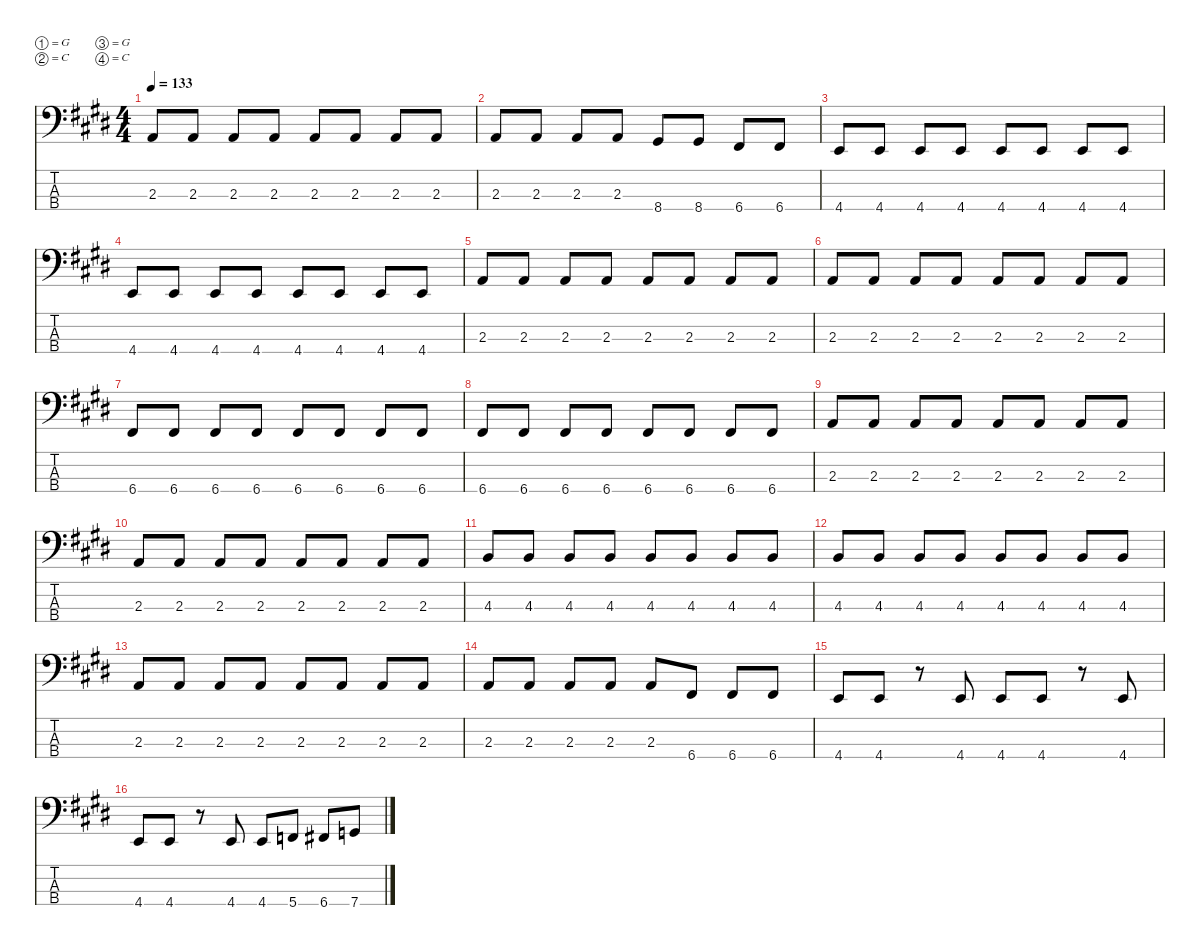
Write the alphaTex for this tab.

\defaultSystemsLayout 4
\hideDynamics
\bracketExtendMode nobrackets
\singleTrackTrackNamePolicy hidden
\multiTrackTrackNamePolicy hidden
\firstSystemTrackNameMode fullname
\firstSystemTrackNameOrientation horizontal
\otherSystemsTrackNameOrientation horizontal
\track ("Brian Waddell" "el.bs.") {instrument electricbasspick}
\staff {score tabs}
\tuning (G2 C2 G1 C1)
\ts (4 4)
\tempo 133
\clef f4
\ks e
2.3{acc forcenatural}.8{dy f beam Up} 2.3{acc forcenatural}.8{beam Up} 2.3{acc forcenatural}.8{beam Up} 2.3{acc forcenatural}.8{beam Up} 2.3{acc forcenatural}.8{beam Up} 2.3{acc forcenatural}.8{beam Up} 2.3{acc forcenatural}.8{beam Up} 2.3{acc forcenatural}.8{beam Up} |
2.3{acc forcenatural}.8{beam Up} 2.3{acc forcenatural}.8{beam Up} 2.3{acc forcenatural}.8{beam Up} 2.3{acc forcenatural}.8{beam Up} 8.4{acc #}.8{beam Up} 8.4{acc #}.8{beam Up} 6.4{acc #}.8{beam Up} 6.4{acc #}.8{beam Up} |
4.4{acc forcenatural}.8{beam Up} 4.4{acc forcenatural}.8{beam Up} 4.4{acc forcenatural}.8{beam Up} 4.4{acc forcenatural}.8{beam Up} 4.4{acc forcenatural}.8{beam Up} 4.4{acc forcenatural}.8{beam Up} 4.4{acc forcenatural}.8{beam Up} 4.4{acc forcenatural}.8{beam Up} |
4.4{acc forcenatural}.8{beam Up} 4.4{acc forcenatural}.8{beam Up} 4.4{acc forcenatural}.8{beam Up} 4.4{acc forcenatural}.8{beam Up} 4.4{acc forcenatural}.8{beam Up} 4.4{acc forcenatural}.8{beam Up} 4.4{acc forcenatural}.8{beam Up} 4.4{acc forcenatural}.8{beam Up} |
2.3{acc forcenatural}.8{beam Up} 2.3{acc forcenatural}.8{beam Up} 2.3{acc forcenatural}.8{beam Up} 2.3{acc forcenatural}.8{beam Up} 2.3{acc forcenatural}.8{beam Up} 2.3{acc forcenatural}.8{beam Up} 2.3{acc forcenatural}.8{beam Up} 2.3{acc forcenatural}.8{beam Up} |
2.3{acc forcenatural}.8{beam Up} 2.3{acc forcenatural}.8{beam Up} 2.3{acc forcenatural}.8{beam Up} 2.3{acc forcenatural}.8{beam Up} 2.3{acc forcenatural}.8{beam Up} 2.3{acc forcenatural}.8{beam Up} 2.3{acc forcenatural}.8{beam Up} 2.3{acc forcenatural}.8{beam Up} |
6.4{acc #}.8{beam Up} 6.4{acc #}.8{beam Up} 6.4{acc #}.8{beam Up} 6.4{acc #}.8{beam Up} 6.4{acc #}.8{beam Up} 6.4{acc #}.8{beam Up} 6.4{acc #}.8{beam Up} 6.4{acc #}.8{beam Up} |
6.4{acc #}.8{beam Up} 6.4{acc #}.8{beam Up} 6.4{acc #}.8{beam Up} 6.4{acc #}.8{beam Up} 6.4{acc #}.8{beam Up} 6.4{acc #}.8{beam Up} 6.4{acc #}.8{beam Up} 6.4{acc #}.8{beam Up} |
2.3{acc forcenatural}.8{beam Up} 2.3{acc forcenatural}.8{beam Up} 2.3{acc forcenatural}.8{beam Up} 2.3{acc forcenatural}.8{beam Up} 2.3{acc forcenatural}.8{beam Up} 2.3{acc forcenatural}.8{beam Up} 2.3{acc forcenatural}.8{beam Up} 2.3{acc forcenatural}.8{beam Up} |
2.3{acc forcenatural}.8{beam Up} 2.3{acc forcenatural}.8{beam Up} 2.3{acc forcenatural}.8{beam Up} 2.3{acc forcenatural}.8{beam Up} 2.3{acc forcenatural}.8{beam Up} 2.3{acc forcenatural}.8{beam Up} 2.3{acc forcenatural}.8{beam Up} 2.3{acc forcenatural}.8{beam Up} |
4.3{acc forcenatural}.8{beam Up} 4.3{acc forcenatural}.8{beam Up} 4.3{acc forcenatural}.8{beam Up} 4.3{acc forcenatural}.8{beam Up} 4.3{acc forcenatural}.8{beam Up} 4.3{acc forcenatural}.8{beam Up} 4.3{acc forcenatural}.8{beam Up} 4.3{acc forcenatural}.8{beam Up} |
4.3{acc forcenatural}.8{beam Up} 4.3{acc forcenatural}.8{beam Up} 4.3{acc forcenatural}.8{beam Up} 4.3{acc forcenatural}.8{beam Up} 4.3{acc forcenatural}.8{beam Up} 4.3{acc forcenatural}.8{beam Up} 4.3{acc forcenatural}.8{beam Up} 4.3{acc forcenatural}.8{beam Up} |
2.3{acc forcenatural}.8{beam Up} 2.3{acc forcenatural}.8{beam Up} 2.3{acc forcenatural}.8{beam Up} 2.3{acc forcenatural}.8{beam Up} 2.3{acc forcenatural}.8{beam Up} 2.3{acc forcenatural}.8{beam Up} 2.3{acc forcenatural}.8{beam Up} 2.3{acc forcenatural}.8{beam Up} |
2.3{acc forcenatural}.8{beam Up} 2.3{acc forcenatural}.8{beam Up} 2.3{acc forcenatural}.8{beam Up} 2.3{acc forcenatural}.8{beam Up} 2.3{acc forcenatural}.8{beam Up} 6.4{acc #}.8{beam Up} 6.4{acc #}.8{beam Up} 6.4{acc #}.8{beam Up} |
4.4{acc forcenatural}.8{beam Up} 4.4{acc forcenatural}.8{beam Up} r.8{beam Up} 4.4{acc forcenatural}.8{beam Up} 4.4{acc forcenatural}.8{beam Up} 4.4{acc forcenatural}.8{beam Up} r.8{beam Up} 4.4{acc forcenatural}.8{beam Up} |
4.4{acc forcenatural}.8{beam Up} 4.4{acc forcenatural}.8{beam Up} r.8{beam Up} 4.4{acc forcenatural}.8{beam Up} 4.4{acc forcenatural}.8{beam Up} 5.4{acc forcenatural}.8{beam Up} 6.4{acc #}.8{beam Up} 7.4{acc forcenatural}.8{beam Up}
